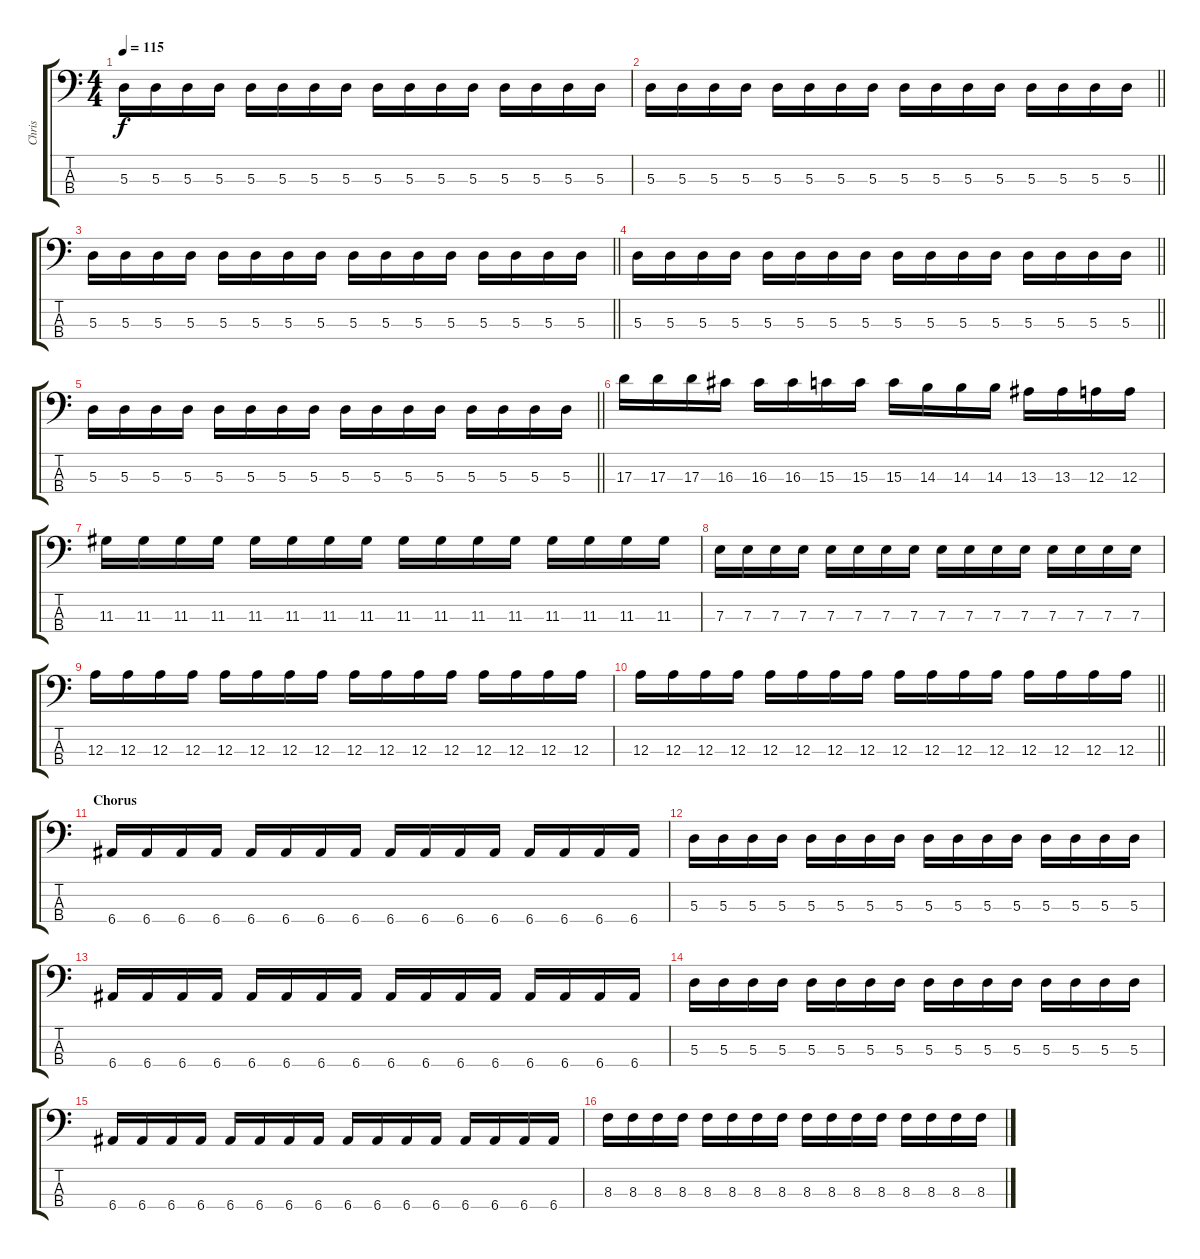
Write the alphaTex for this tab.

\track ("Chris" "Chris") {instrument electricbassfinger}
\staff {score tabs}
\tuning (G2 D2 A1 E1) {hide}
\ts (4 4)
\tempo 115
\clef f4
\ks c
5.3.16{dy f} 5.3.16 5.3.16 5.3.16 5.3.16 5.3.16 5.3.16 5.3.16 5.3.16 5.3.16 5.3.16 5.3.16 5.3.16 5.3.16 5.3.16 5.3.16 |
\barLineRight lightlight
5.3.16 5.3.16 5.3.16 5.3.16 5.3.16 5.3.16 5.3.16 5.3.16 5.3.16 5.3.16 5.3.16 5.3.16 5.3.16 5.3.16 5.3.16 5.3.16 |
\barLineRight lightlight
5.3.16 5.3.16 5.3.16 5.3.16 5.3.16 5.3.16 5.3.16 5.3.16 5.3.16 5.3.16 5.3.16 5.3.16 5.3.16 5.3.16 5.3.16 5.3.16 |
\barLineRight lightlight
5.3.16 5.3.16 5.3.16 5.3.16 5.3.16 5.3.16 5.3.16 5.3.16 5.3.16 5.3.16 5.3.16 5.3.16 5.3.16 5.3.16 5.3.16 5.3.16 |
\barLineRight lightlight
5.3.16 5.3.16 5.3.16 5.3.16 5.3.16 5.3.16 5.3.16 5.3.16 5.3.16 5.3.16 5.3.16 5.3.16 5.3.16 5.3.16 5.3.16 5.3.16 |
17.3.16 17.3.16 17.3.16 16.3.16 16.3.16 16.3.16 15.3.16 15.3.16 15.3.16 14.3.16 14.3.16 14.3.16 13.3.16 13.3.16 12.3.16 12.3.16 |
11.3.16 11.3.16 11.3.16 11.3.16 11.3.16 11.3.16 11.3.16 11.3.16 11.3.16 11.3.16 11.3.16 11.3.16 11.3.16 11.3.16 11.3.16 11.3.16 |
7.3.16 7.3.16 7.3.16 7.3.16 7.3.16 7.3.16 7.3.16 7.3.16 7.3.16 7.3.16 7.3.16 7.3.16 7.3.16 7.3.16 7.3.16 7.3.16 |
12.3.16 12.3.16 12.3.16 12.3.16 12.3.16 12.3.16 12.3.16 12.3.16 12.3.16 12.3.16 12.3.16 12.3.16 12.3.16 12.3.16 12.3.16 12.3.16 |
\barLineRight lightlight
12.3.16 12.3.16 12.3.16 12.3.16 12.3.16 12.3.16 12.3.16 12.3.16 12.3.16 12.3.16 12.3.16 12.3.16 12.3.16 12.3.16 12.3.16 12.3.16 |
\section ("" "Chorus")
6.4.16 6.4.16 6.4.16 6.4.16 6.4.16 6.4.16 6.4.16 6.4.16 6.4.16 6.4.16 6.4.16 6.4.16 6.4.16 6.4.16 6.4.16 6.4.16 |
5.3.16 5.3.16 5.3.16 5.3.16 5.3.16 5.3.16 5.3.16 5.3.16 5.3.16 5.3.16 5.3.16 5.3.16 5.3.16 5.3.16 5.3.16 5.3.16 |
6.4.16 6.4.16 6.4.16 6.4.16 6.4.16 6.4.16 6.4.16 6.4.16 6.4.16 6.4.16 6.4.16 6.4.16 6.4.16 6.4.16 6.4.16 6.4.16 |
5.3.16 5.3.16 5.3.16 5.3.16 5.3.16 5.3.16 5.3.16 5.3.16 5.3.16 5.3.16 5.3.16 5.3.16 5.3.16 5.3.16 5.3.16 5.3.16 |
6.4.16 6.4.16 6.4.16 6.4.16 6.4.16 6.4.16 6.4.16 6.4.16 6.4.16 6.4.16 6.4.16 6.4.16 6.4.16 6.4.16 6.4.16 6.4.16 |
8.3.16 8.3.16 8.3.16 8.3.16 8.3.16 8.3.16 8.3.16 8.3.16 8.3.16 8.3.16 8.3.16 8.3.16 8.3.16 8.3.16 8.3.16 8.3.16
